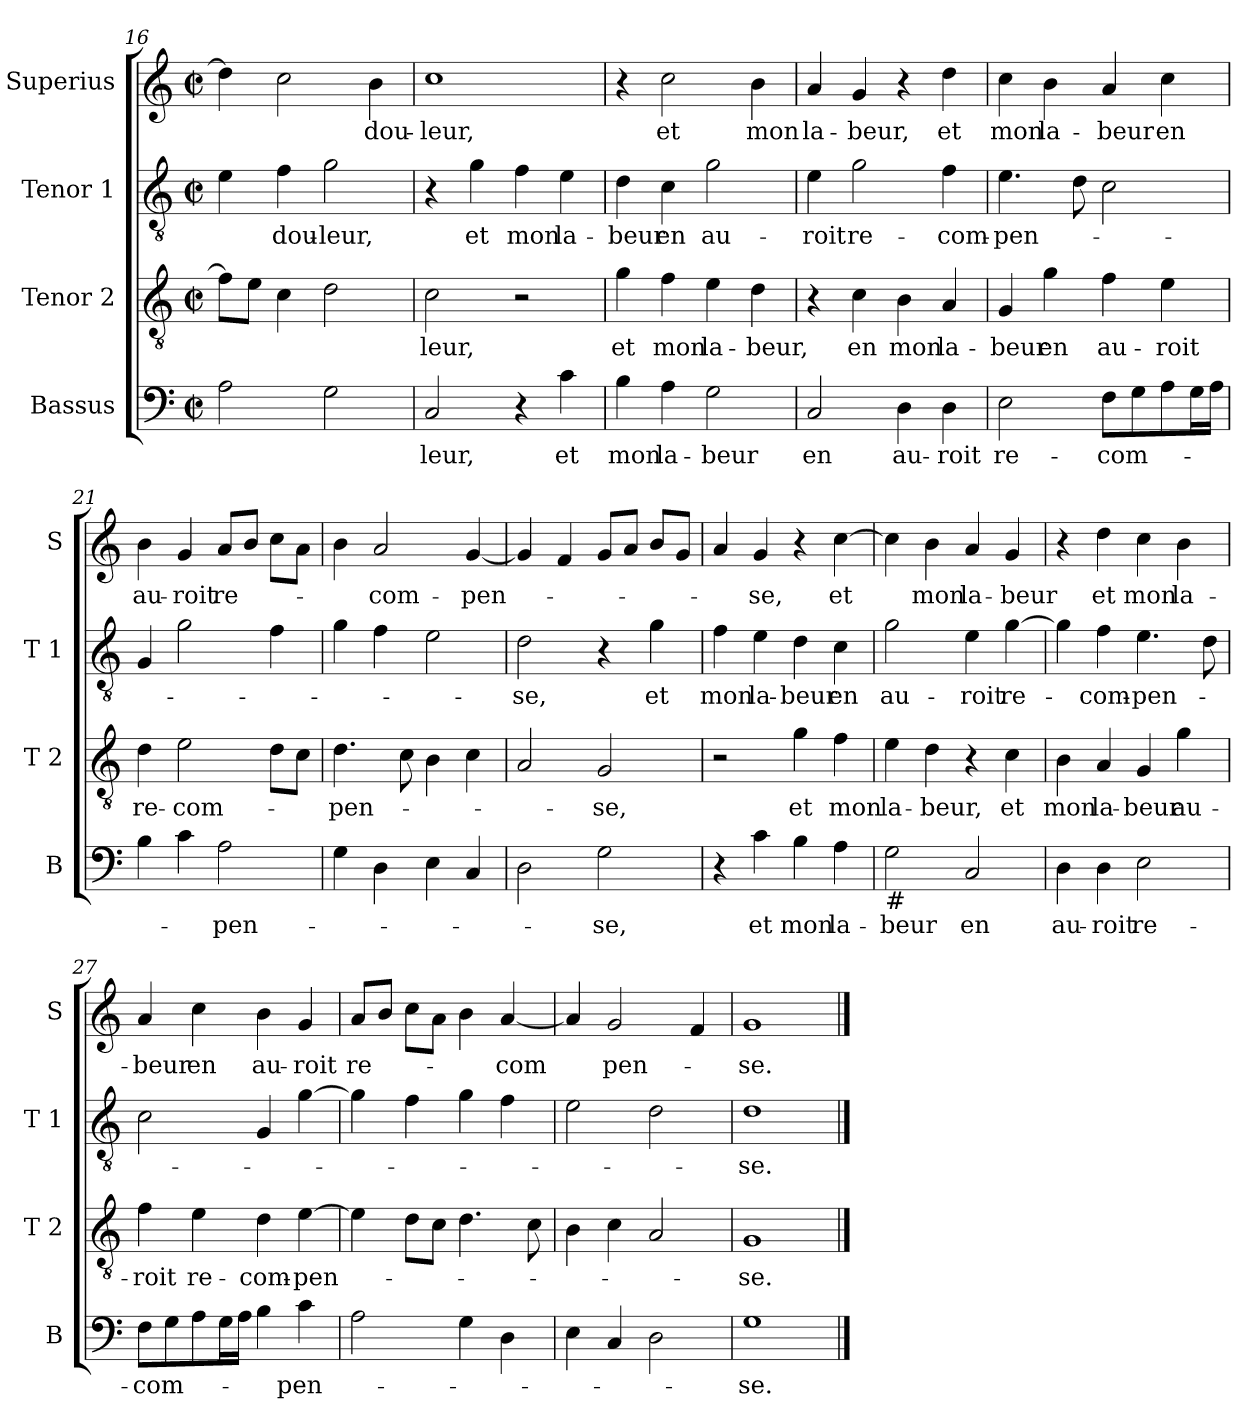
**kern	**text	**kern	**text	**kern	**text	**kern	**text
*part4	*part4	*part3	*part3	*part2	*part2	*part1	*part1
*staff4	*staff4	*staff3	*staff3	*staff2	*staff2	*staff1	*staff1
*I"Bassus	*	*I"Tenor 2	*	*I"Tenor 1	*	*I"Superius	*
*I'B	*	*I'T 2	*	*I'T 1	*	*I'S	*
!!LO:PB:g=z
*clefF4	*	*clefGv2	*	*clefGv2	*	*clefG2	*
*k[]	*	*k[]	*	*k[]	*	*k[]	*
*C:	*	*C:	*	*C:	*	*C:	*
*M2/2	*	*M2/2	*	*M2/2	*	*M2/2	*
*met(c|)	*	*met(c|)	*	*met(c|)	*	*met(c|)	*
=16	=16	=16	=16	=16	=16	=16	=16
2A\	.	8f\L]	.	4e\	.	4dd\]	.
.	.	8e\J	.	.	.	.	.
.	.	4c\	.	4f\	dou-	2cc\	.
2G\	.	2d\	.	2g\	-leur,	.	.
.	.	.	.	.	.	4b\	-dou-
=17	=17	=17	=17	=17	=17	=17	=17
2C/	-leur,	2c\	-leur,	4r	.	1cc	-leur,
.	.	.	.	4g\	et	.	.
4r	.	2r	.	4f\	mon	.	.
4c\	et	.	.	4e\	la-	.	.
=18	=18	=18	=18	=18	=18	=18	=18
4B\	mon	4g\	et	4d\	-beur	4r	.
4A\	la-	4f\	mon	4c\	en	2cc\	et
2G\	-beur	4e\	la-	2g\	au-	.	.
.	.	4d\	-beur,	.	.	4b\	mon
=19	=19	=19	=19	=19	=19	=19	=19
2C/	en	4r	.	4e\	-roit	4a/	la-
.	.	4c\	en	2g\	re-	4g/	-beur,
4D\	au-	4B\	mon	.	.	4r	.
4D\	-roit	4A/	la-	4f\	-com-	4dd\	et
=20	=20	=20	=20	=20	=20	=20	=20
2E\	re-	4G/	-beur	4.e\	-pen-	4cc\	mon
.	.	4g\	en	.	.	4b\	la-
.	.	.	.	8d\	.	.	.
8F\L	-com-	4f\	au-	2c\	.	4a/	-beur
8G\	.	.	.	.	.	.	.
8A\	.	4e\	-roit	.	.	4cc\	en
16G\L	.	.	.	.	.	.	.
16A\JJ	.	.	.	.	.	.	.
!!LO:LB:g=z
=21	=21	=21	=21	=21	=21	=21	=21
4B\	.	4d\	re-	4G/	.	4b\	au-
4c\	.	2e\	-com-	2g\	.	4g/	-roit
2A\	-pen-	.	.	.	.	8a/L	re-
.	.	.	.	.	.	8b/J	.
.	.	8d\L	.	4f\	.	8cc\L	.
.	.	8c\J	.	.	.	8a\J	.
=22	=22	=22	=22	=22	=22	=22	=22
4G\	.	4.d\	-pen-	4g\	.	4b\	.
4D\	.	.	.	4f\	.	2a/	-com-
.	.	8c\	.	.	.	.	.
4E\	.	4B\	.	2e\	.	.	.
4C/	.	4c\	.	.	.	[4g/	-pen-
=23	=23	=23	=23	=23	=23	=23	=23
2D\	.	2A/	.	2d\	-se,	4g/]	.
.	.	.	.	.	.	4f/	.
2G\	-se,	2G/	-se,	4r	.	8g/L	.
.	.	.	.	.	.	8a/J	.
.	.	.	.	4g\	et	8b/L	.
.	.	.	.	.	.	8g/J	.
=24	=24	=24	=24	=24	=24	=24	=24
4r	.	2r	.	4f\	mon	4a/	.
4c\	et	.	.	4e\	la-	4g/	-se,
4B\	mon	4g\	et	4d\	-beur	4r	.
4A\	la-	4f\	mon	4c\	en	[4cc\	et
=25	=25	=25	=25	=25	=25	=25	=25
!LO:TX:b:t=#	!	!	!	!	!	!	!
2G\	-beur	4e\	la-	2g\	au-	4cc\]	.
.	.	4d\	-beur,	.	.	4b\	mon
2C/	en	4r	.	4e\	-roit	4a/	la-
.	.	4c\	et	[4g\	re-	4g/	-beur
!!LO:LB:g=z
=26	=26	=26	=26	=26	=26	=26	=26
4D\	au-	4B\	mon	4g\]	.	4r	.
4D\	-roit	4A/	la-	4f\	-com-	4dd\	et
2E\	re-	4G/	-beur	4.e\	-pen-	4cc\	mon
.	.	4g\	au-	.	.	4b\	la-
.	.	.	.	8d\	.	.	.
=27	=27	=27	=27	=27	=27	=27	=27
8F\L	-com-	4f\	-roit	2c\	.	4a/	-beur
8G\	.	.	.	.	.	.	.
8A\	.	4e\	re-	.	.	4cc\	en
16G\L	.	.	.	.	.	.	.
16A\JJ	.	.	.	.	.	.	.
4B\	.	4d\	-com-	4G/	.	4b\	au-
4c\	-pen-	[4e\	-pen-	[4g\	.	4g/	-roit
=28	=28	=28	=28	=28	=28	=28	=28
2A\	.	4e\]	.	4g\]	.	8a/L	re-
.	.	.	.	.	.	8b/J	.
.	.	8d\L	.	4f\	.	8cc\L	.
.	.	8c\J	.	.	.	8a\J	.
4G\	.	4.d\	.	4g\	.	4b\	.
4D\	.	.	.	4f\	.	[4a/	-com
.	.	8c\	.	.	.	.	.
=29	=29	=29	=29	=29	=29	=29	=29
4E\	.	4B\	.	2e\	.	4a/]	.
4C/	.	4c\	.	.	.	2g/	pen-
2D\	.	2A/	.	2d\	.	.	.
.	.	.	.	.	.	4f/	.
=30	=30	=30	=30	=30	=30	=30	=30
1G	-se.	1G	-se.	1d	-se.	1g	-se.
==	==	==	==	==	==	==	==
*-	*-	*-	*-	*-	*-	*-	*-
